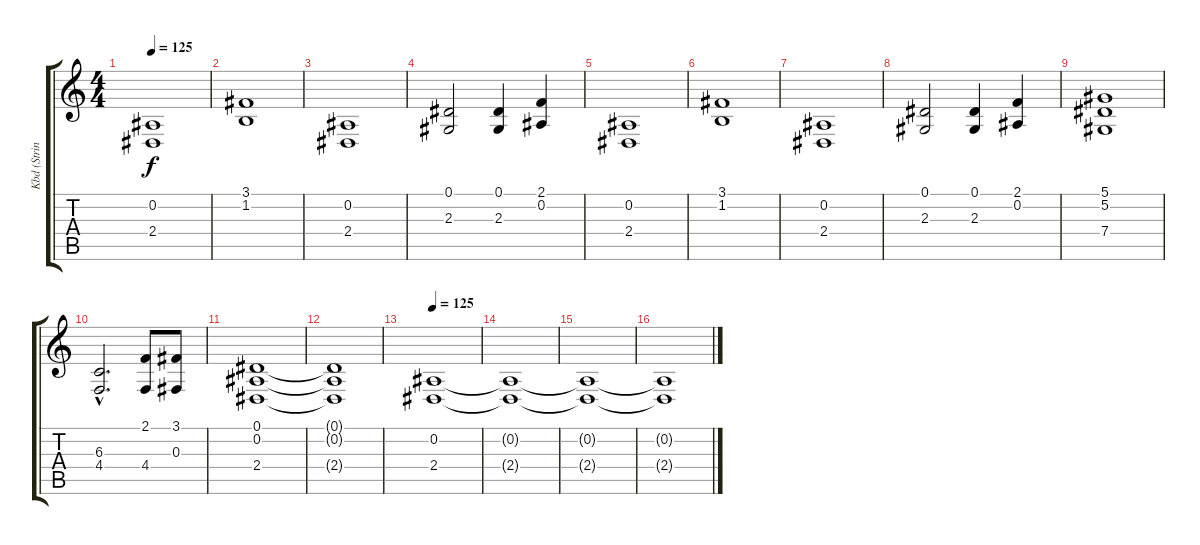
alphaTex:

\track ("Kbd (Strings)" "Kbd (Strin") {instrument stringensemble2}
\staff {score tabs}
\tuning (Eb4 Bb3 Gb3 Db3 Ab2 Eb2) {hide}
\ts (4 4)
\tempo 120
\tempo 125
\clef g2
\ks c
(0.2 2.4).1{dy f} |
(3.1 1.2).1 |
(0.2 2.4).1 |
(0.1 2.3).2 (0.1 2.3).4 (2.1 0.2).4 |
(0.2 2.4).1 |
(3.1 1.2).1 |
(0.2 2.4).1 |
(0.1 2.3).2 (0.1 2.3).4 (2.1 0.2).4 |
(5.1 5.2 7.4).1 |
(6.3{hac} 4.4{hac}).2{d} (2.1 4.4).8 (3.1 0.3).8 |
(0.1 0.2 2.4).1 |
(0.1{t} 0.2{t} 2.4{t}).1 |
\tempo 125
(0.2 2.4).1 |
(0.2{t} 2.4{t}).1 |
(0.2{t} 2.4{t}).1 |
(0.2{t} 2.4{t}).1
